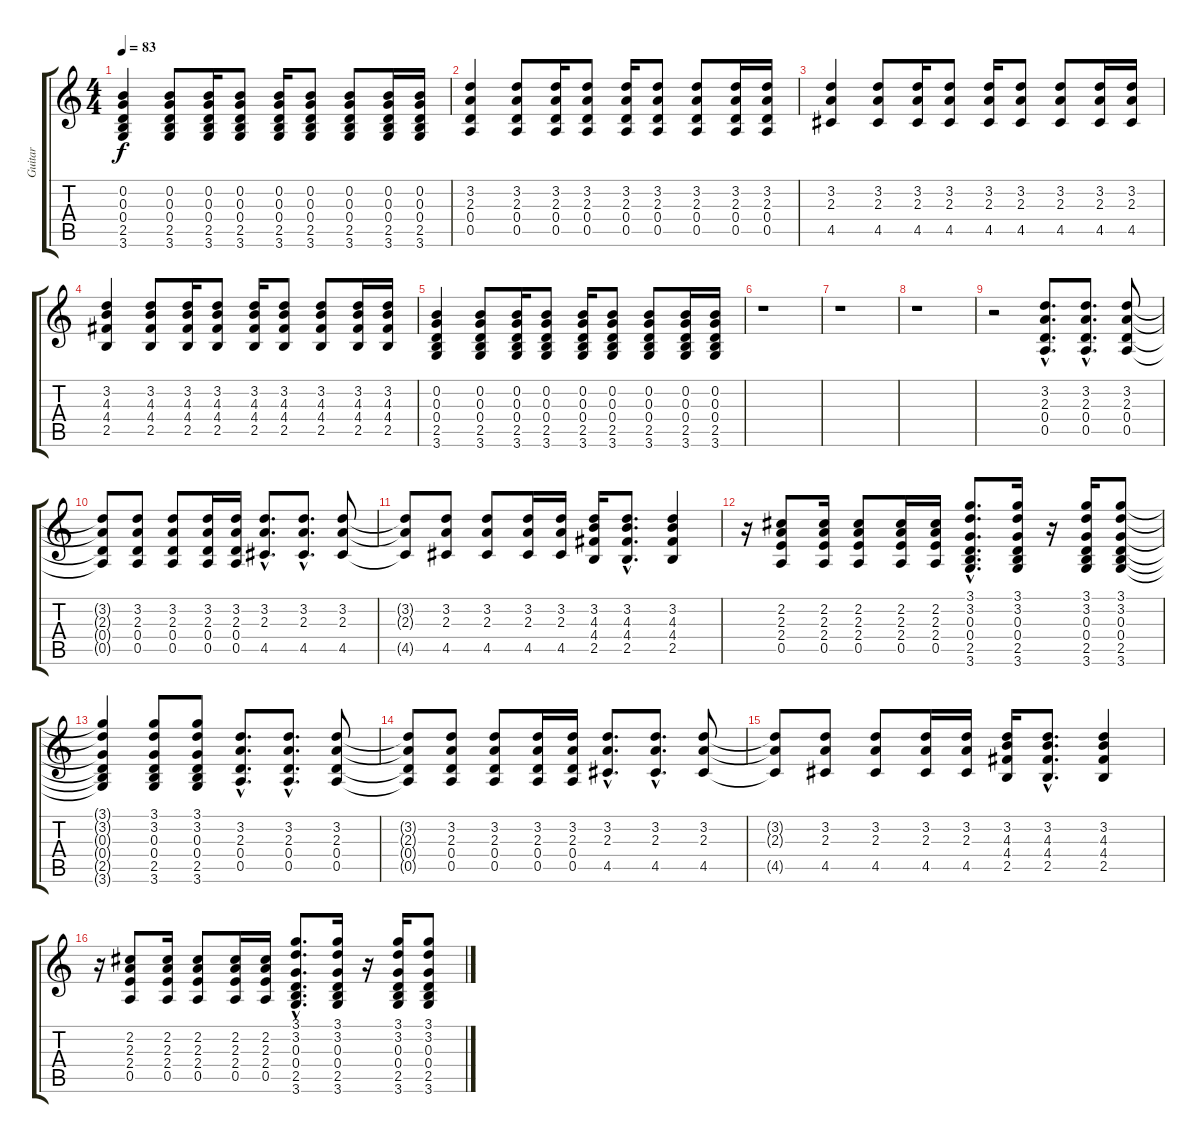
\track ("Guitar" "Guitar") {instrument acousticguitarsteel}
\staff {score tabs}
\tuning (E4 B3 G3 D3 A2 E2) {hide}
\ts (4 4)
\tempo 83
\clef g2
\ks c
(0.2 0.3 0.4 2.5 3.6).4{dy f} (0.2 0.3 0.4 2.5 3.6).8 (0.2 0.3 0.4 2.5 3.6).16 (0.2 0.3 0.4 2.5 3.6).8 (0.2 0.3 0.4 2.5 3.6).16 (0.2 0.3 0.4 2.5 3.6).8 (0.2 0.3 0.4 2.5 3.6).8 (0.2 0.3 0.4 2.5 3.6).16 (0.2 0.3 0.4 2.5 3.6).16 |
(3.2 2.3 0.4 0.5).4 (3.2 2.3 0.4 0.5).8 (3.2 2.3 0.4 0.5).16 (3.2 2.3 0.4 0.5).8 (3.2 2.3 0.4 0.5).16 (3.2 2.3 0.4 0.5).8 (3.2 2.3 0.4 0.5).8 (3.2 2.3 0.4 0.5).16 (3.2 2.3 0.4 0.5).16 |
(3.2 2.3 4.5).4 (3.2 2.3 4.5).8 (3.2 2.3 4.5).16 (3.2 2.3 4.5).8 (3.2 2.3 4.5).16 (3.2 2.3 4.5).8 (3.2 2.3 4.5).8 (3.2 2.3 4.5).16 (3.2 2.3 4.5).16 |
(3.2 4.3 4.4 2.5).4 (3.2 4.3 4.4 2.5).8 (3.2 4.3 4.4 2.5).16 (3.2 4.3 4.4 2.5).8 (3.2 4.3 4.4 2.5).16 (3.2 4.3 4.4 2.5).8 (3.2 4.3 4.4 2.5).8 (3.2 4.3 4.4 2.5).16 (3.2 4.3 4.4 2.5).16 |
(0.2 0.3 0.4 2.5 3.6).4 (0.2 0.3 0.4 2.5 3.6).8 (0.2 0.3 0.4 2.5 3.6).16 (0.2 0.3 0.4 2.5 3.6).8 (0.2 0.3 0.4 2.5 3.6).16 (0.2 0.3 0.4 2.5 3.6).8 (0.2 0.3 0.4 2.5 3.6).8 (0.2 0.3 0.4 2.5 3.6).16 (0.2 0.3 0.4 2.5 3.6).16 |
r.1 |
r.1 |
r.1 |
r.2 (3.2{hac} 2.3{hac} 0.4{hac} 0.5{hac}).8{d} (3.2{hac} 2.3{hac} 0.4{hac} 0.5{hac}).8{d} (3.2 2.3 0.4 0.5).8 |
(3.2{t} 2.3{t} 0.4{t} 0.5{t}).8 (3.2 2.3 0.4 0.5).8 (3.2 2.3 0.4 0.5).8 (3.2 2.3 0.4 0.5).16 (3.2 2.3 0.4 0.5).16 (3.2{hac} 2.3{hac} 4.5{hac}).8{d} (3.2{hac} 2.3{hac} 4.5{hac}).8{d} (3.2 2.3 4.5).8 |
(3.2{t} 2.3{t} 4.5{t}).8 (3.2 2.3 4.5).8 (3.2 2.3 4.5).8 (3.2 2.3 4.5).16 (3.2 2.3 4.5).16 (3.2 4.3 4.4 2.5).16 (3.2{hac} 4.3{hac} 4.4{hac} 2.5{hac}).8{d} (3.2 4.3 4.4 2.5).4 |
r.16 (2.2 2.3 2.4 0.5).8 (2.2 2.3 2.4 0.5).16 (2.2 2.3 2.4 0.5).8 (2.2 2.3 2.4 0.5).16 (2.2 2.3 2.4 0.5).16 (3.1{hac} 3.2{hac} 0.3{hac} 0.4{hac} 2.5{hac} 3.6{hac}).8{d} (3.1 3.2 0.3 0.4 2.5 3.6).16 r.16 (3.1 3.2 0.3 0.4 2.5 3.6).16 (3.1 3.2 0.3 0.4 2.5 3.6).8 |
(3.1{t} 3.2{t} 0.3{t} 0.4{t} 2.5{t} 3.6{t}).4 (3.1 3.2 0.3 0.4 2.5 3.6).8 (3.1 3.2 0.3 0.4 2.5 3.6).8 (3.2{hac} 2.3{hac} 0.4{hac} 0.5{hac}).8{d} (3.2{hac} 2.3{hac} 0.4{hac} 0.5{hac}).8{d} (3.2 2.3 0.4 0.5).8 |
(3.2{t} 2.3{t} 0.4{t} 0.5{t}).8 (3.2 2.3 0.4 0.5).8 (3.2 2.3 0.4 0.5).8 (3.2 2.3 0.4 0.5).16 (3.2 2.3 0.4 0.5).16 (3.2{hac} 2.3{hac} 4.5{hac}).8{d} (3.2{hac} 2.3{hac} 4.5{hac}).8{d} (3.2 2.3 4.5).8 |
(3.2{t} 2.3{t} 4.5{t}).8 (3.2 2.3 4.5).8 (3.2 2.3 4.5).8 (3.2 2.3 4.5).16 (3.2 2.3 4.5).16 (3.2 4.3 4.4 2.5).16 (3.2{hac} 4.3{hac} 4.4{hac} 2.5{hac}).8{d} (3.2 4.3 4.4 2.5).4 |
r.16 (2.2 2.3 2.4 0.5).8 (2.2 2.3 2.4 0.5).16 (2.2 2.3 2.4 0.5).8 (2.2 2.3 2.4 0.5).16 (2.2 2.3 2.4 0.5).16 (3.1{hac} 3.2{hac} 0.3{hac} 0.4{hac} 2.5{hac} 3.6{hac}).8{d} (3.1 3.2 0.3 0.4 2.5 3.6).16 r.16 (3.1 3.2 0.3 0.4 2.5 3.6).16 (3.1 3.2 0.3 0.4 2.5 3.6).8
